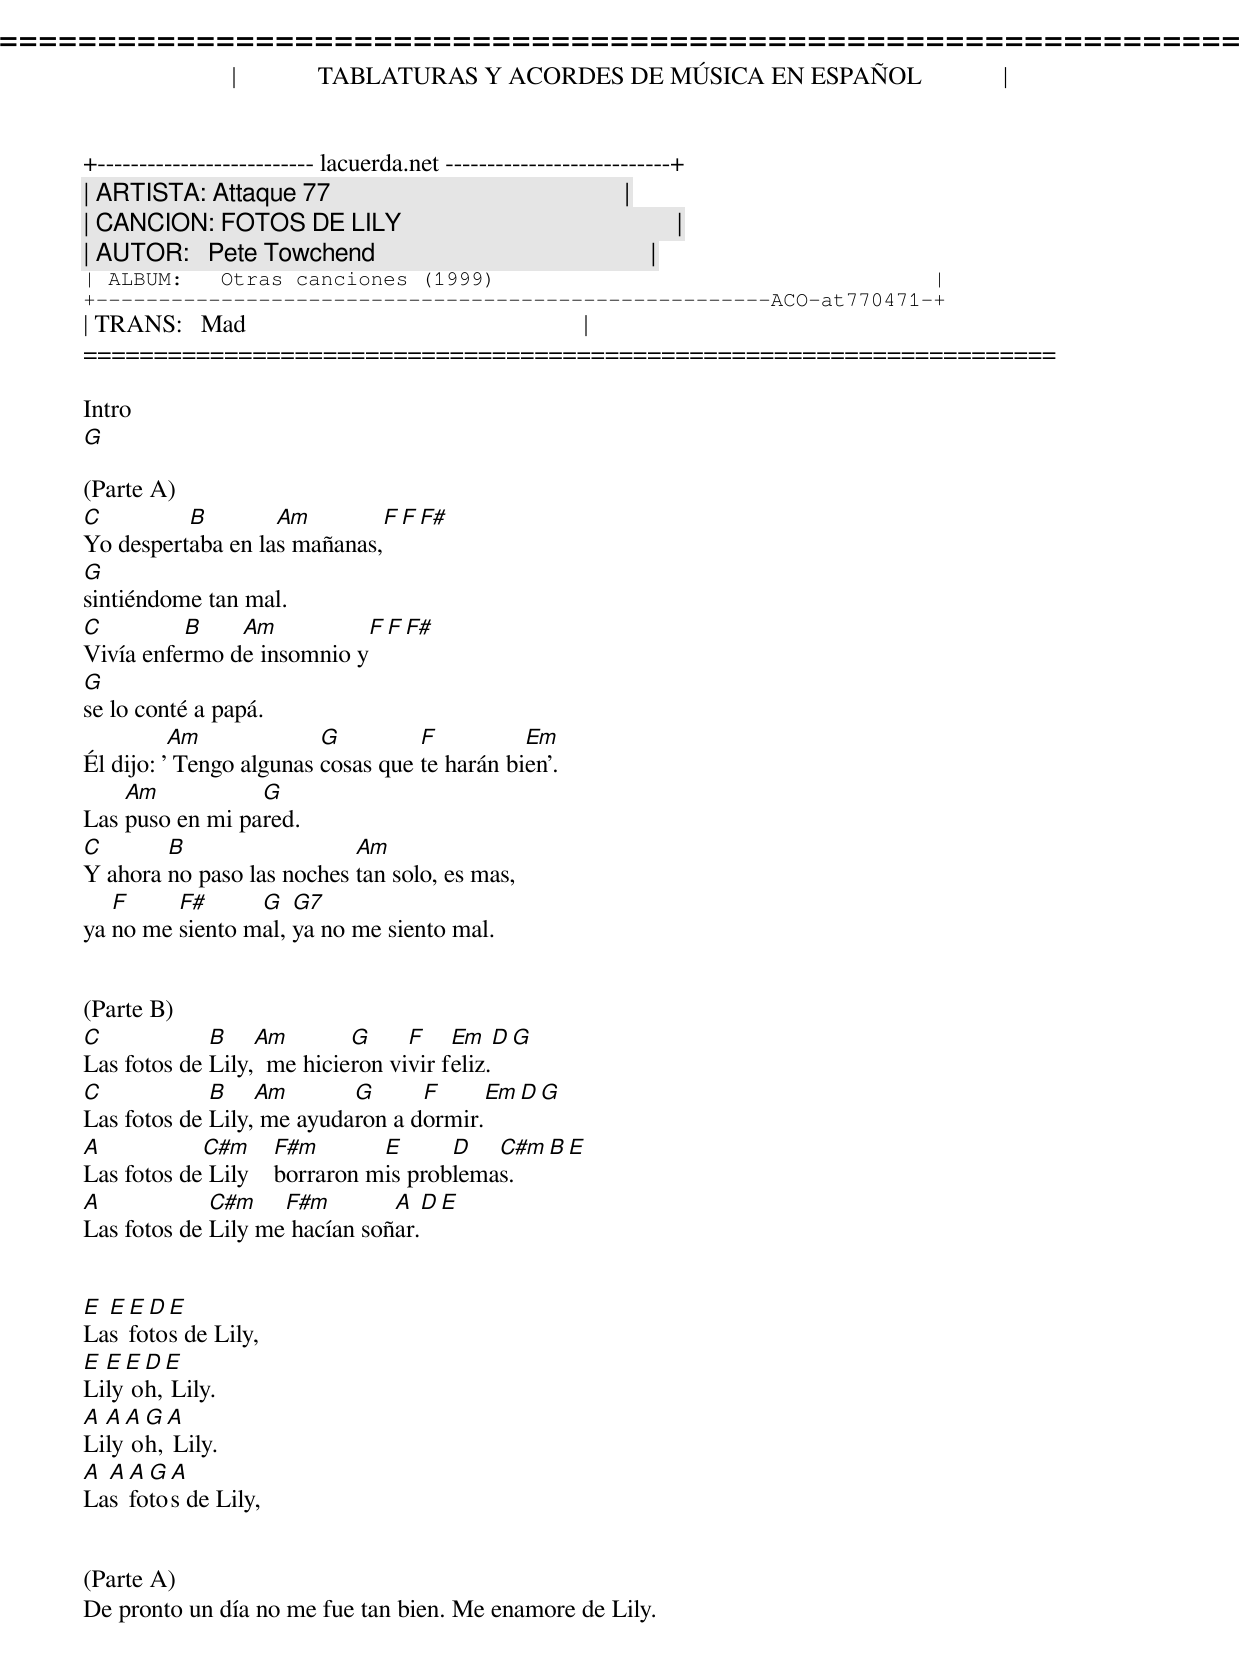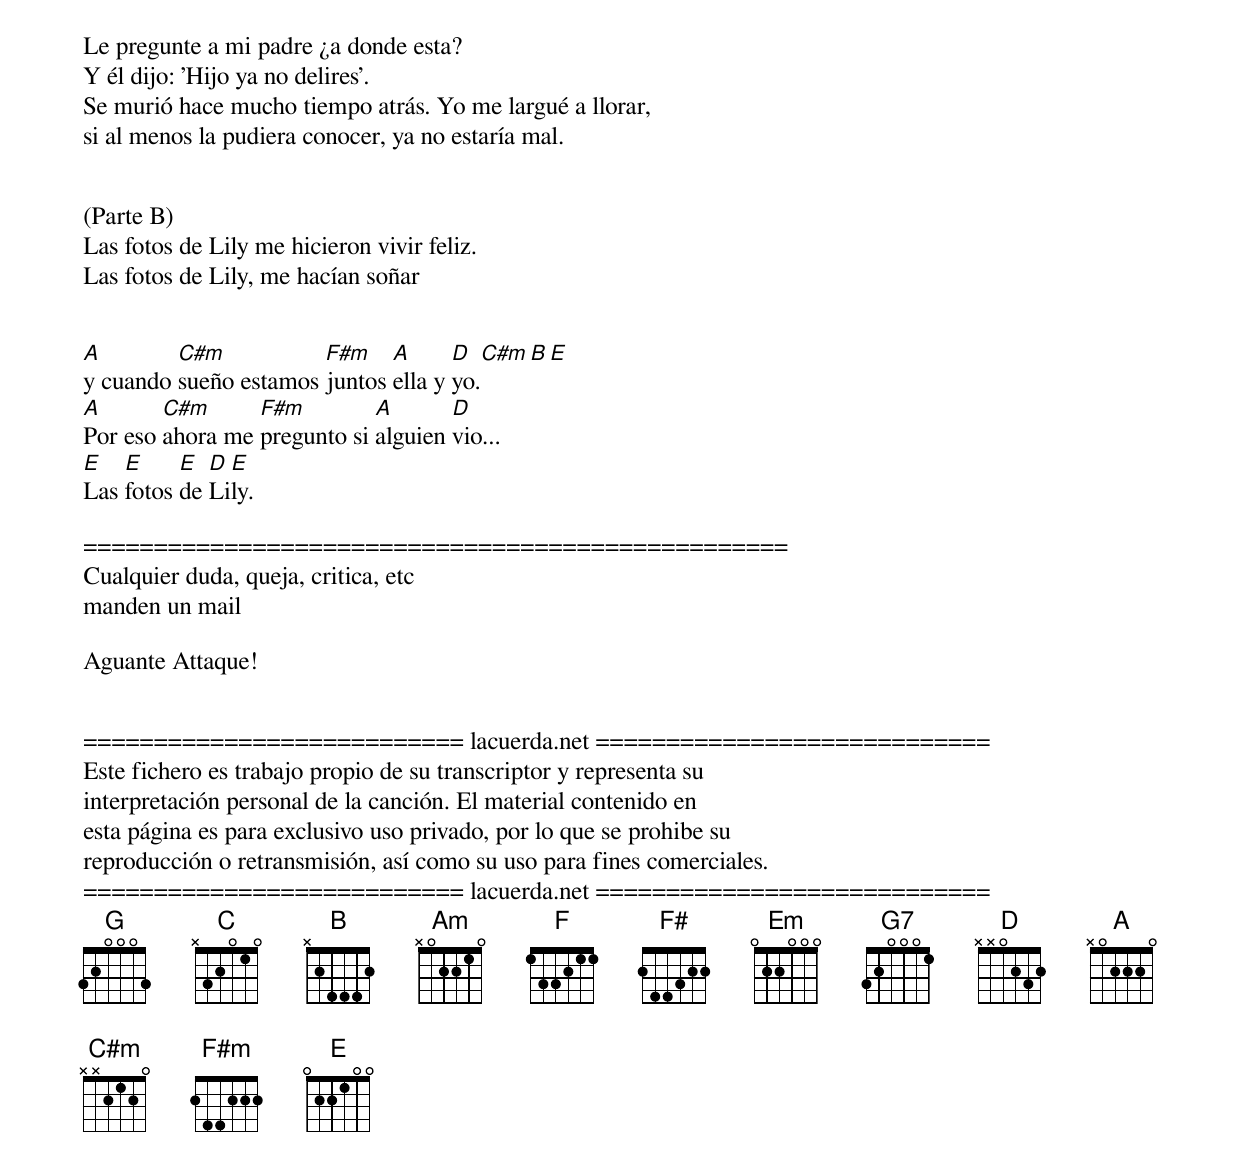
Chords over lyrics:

=====================================================================
|             TABLATURAS Y ACORDES DE MÚSICA EN ESPAÑOL             |
+-------------------------- lacuerda.net ---------------------------+
| ARTISTA: Attaque 77                                               |
| CANCION: FOTOS DE LILY                                            |
| AUTOR:   Pete Towchend                                            |
| ALBUM:   Otras canciones (1999)                                   |
+------------------------------------------------------ACO-at770471-+
| TRANS:   Mad                                                      |
=====================================================================

Intro
G

(Parte A)
C         B        Am         F F F#
Yo despertaba en las mañanas,
G
sintiéndome tan mal.
C         B    Am            F F F#
Vivía enfermo de insomnio y
G
se lo conté a papá.
          Am             G         F          Em
Él dijo: ' Tengo algunas cosas que te harán bien'.
    Am           G
Las puso en mi pared.
C       B                  Am
Y ahora no paso las noches tan solo, es mas,
   F     F#      G   G7
ya no me siento mal, ya no me siento mal.


(Parte B)
C            B    Am        G     F    Em   D  G
Las fotos de Lily,  me hicieron vivir feliz.
C            B    Am       G      F     Em D  G
Las fotos de Lily, me ayudaron a dormir.
A           C#m      F#m       E      D   C#m    B  E
Las fotos de Lily    borraron mis problemas.
A            C#m    F#m        A      D     E
Las fotos de Lily me hacían soñar.


E E E D E
Las fotos de Lily,
E E E D E
Lily oh, Lily.
A A A G A
Lily oh, Lily.
A A A G A
Las fotos de Lily,


(Parte A)
De pronto un día no me fue tan bien. Me enamore de Lily.
Le pregunte a mi padre ¿a donde esta?
Y él dijo: 'Hijo ya no delires'.
Se murió hace mucho tiempo atrás. Yo me largué a llorar,
si al menos la pudiera conocer, ya no estaría mal.


(Parte B)
Las fotos de Lily me hicieron vivir feliz.
Las fotos de Lily, me hacían soñar


A        C#m           F#m    A      D   C#m B  E
y cuando sueño estamos juntos ella y yo.
A       C#m      F#m         A       D
Por eso ahora me pregunto si alguien vio...
E   E     E  D E
Las fotos de Lily.

==================================================
Cualquier duda, queja, critica, etc
manden un mail

Aguante Attaque!


=========================== lacuerda.net ============================
Este fichero es trabajo propio de su transcriptor y representa su
interpretación personal de la canción. El material contenido en
esta página es para exclusivo uso privado, por lo que se prohibe su
reproducción o retransmisión, así como su uso para fines comerciales.
=========================== lacuerda.net ============================
